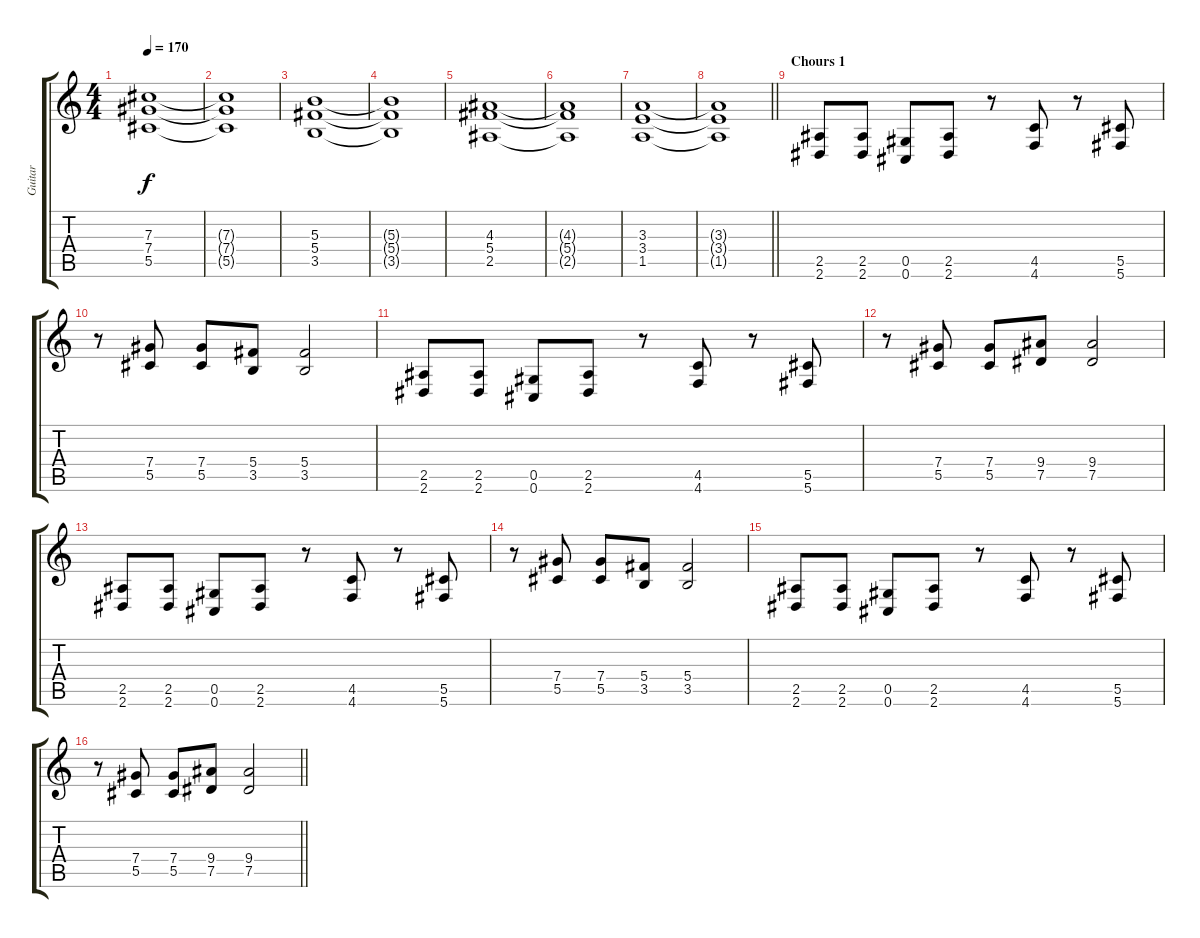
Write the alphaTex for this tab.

\track ("Guitar" "Guitar") {instrument distortionguitar}
\staff {score tabs}
\tuning (Eb4 Bb3 Gb3 Db3 Ab2 Db2) {hide}
\ts (4 4)
\tempo 170
\clef g2
\ks c
(7.3 7.4 5.5).1{dy f} |
(7.3{t} 7.4{t} 5.5{t}).1 |
(5.3 5.4 3.5).1 |
(5.3{t} 5.4{t} 3.5{t}).1 |
(4.3 5.4 2.5).1 |
(4.3{t} 5.4{t} 2.5{t}).1 |
(3.3 3.4 1.5).1 |
\barLineRight lightlight
(3.3{t} 3.4{t} 1.5{t}).1 |
\section ("" "Chours 1")
(2.5 2.6).8 (2.5 2.6).8 (0.5 0.6).8 (2.5 2.6).8 r.8 (4.5 4.6).8 r.8 (5.5 5.6).8 |
r.8 (7.4 5.5).8 (7.4 5.5).8 (5.4 3.5).8 (5.4 3.5).2 |
(2.5 2.6).8 (2.5 2.6).8 (0.5 0.6).8 (2.5 2.6).8 r.8 (4.5 4.6).8 r.8 (5.5 5.6).8 |
r.8 (7.4 5.5).8 (7.4 5.5).8 (9.4 7.5).8 (9.4 7.5).2 |
(2.5 2.6).8 (2.5 2.6).8 (0.5 0.6).8 (2.5 2.6).8 r.8 (4.5 4.6).8 r.8 (5.5 5.6).8 |
r.8 (7.4 5.5).8 (7.4 5.5).8 (5.4 3.5).8 (5.4 3.5).2 |
(2.5 2.6).8 (2.5 2.6).8 (0.5 0.6).8 (2.5 2.6).8 r.8 (4.5 4.6).8 r.8 (5.5 5.6).8 |
\barLineRight lightlight
r.8 (7.4 5.5).8 (7.4 5.5).8 (9.4 7.5).8 (9.4 7.5).2
